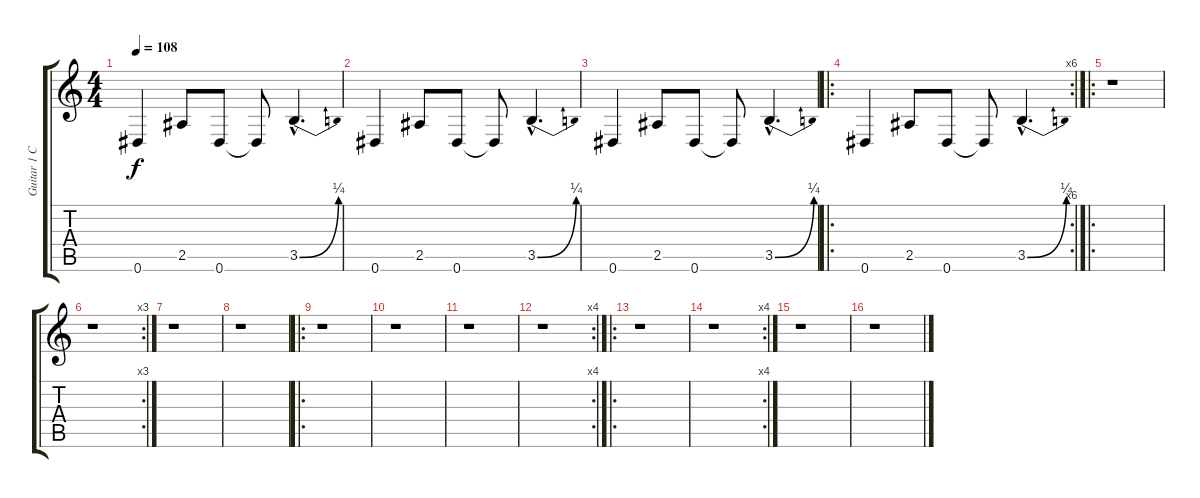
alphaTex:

\track ("Guitar 1 Clean" "Guitar 1 C") {instrument electricguitarclean}
\staff {score tabs}
\tuning (Eb4 Bb3 Gb3 Db3 Ab2 Eb2) {hide}
\ts (4 4)
\tempo 108
\clef g2
\ks c
0.6.4{dy f} 2.5.8 0.6.8 0.6{t}.8 3.5{be (bend 0 0 60 1) hac}.4{d} |
0.6.4 2.5.8 0.6.8 0.6{t}.8 3.5{be (bend 0 0 60 1) hac}.4{d} |
0.6.4 2.5.8 0.6.8 0.6{t}.8 3.5{be (bend 0 0 60 1) hac}.4{d} |
\ro
\rc 6
0.6.4 2.5.8 0.6.8 0.6{t}.8 3.5{be (bend 0 0 60 1) hac}.4{d} |
\ro
r.1 |
\rc 3
r.1 |
r.1 |
r.1 |
\ro
r.1 |
r.1 |
r.1 |
\rc 4
r.1 |
\ro
r.1 |
\rc 4
r.1 |
r.1 |
r.1
